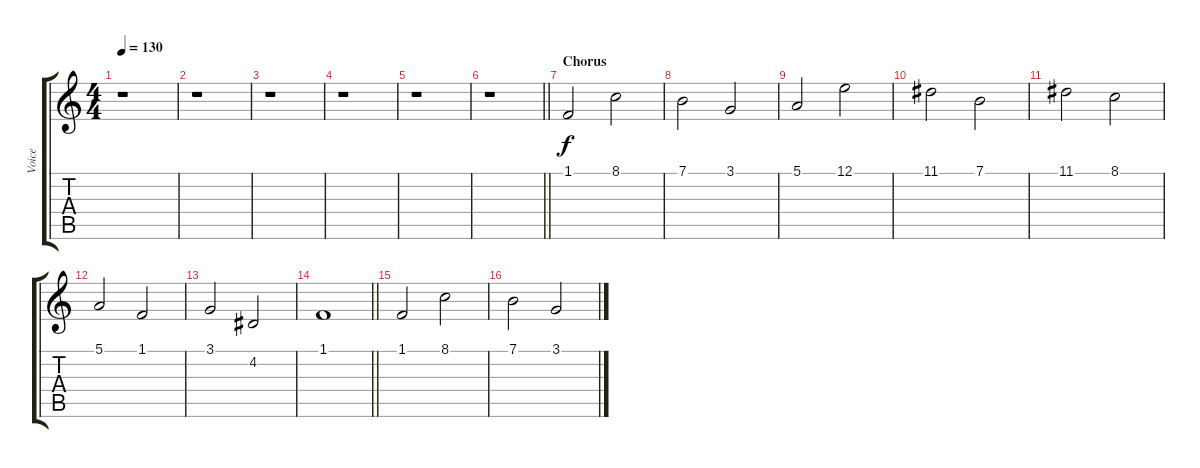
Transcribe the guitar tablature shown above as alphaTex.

\track ("Voice " "Voice ") {instrument lead6voice}
\staff {score tabs}
\tuning (E4 B3 G3 D3 A2 E2) {hide}
\ts (4 4)
\tempo 130
\clef g2
\ks c
r.1{dy f} |
r.1 |
r.1 |
r.1 |
r.1 |
\barLineRight lightlight
r.1 |
\section ("" "Chorus ")
1.1.2 8.1.2 |
7.1.2 3.1.2 |
5.1.2 12.1.2 |
11.1.2 7.1.2 |
11.1.2 8.1.2 |
5.1.2 1.1.2 |
3.1.2 4.2.2 |
\barLineRight lightlight
1.1.1 |
1.1.2 8.1.2 |
7.1.2 3.1.2
